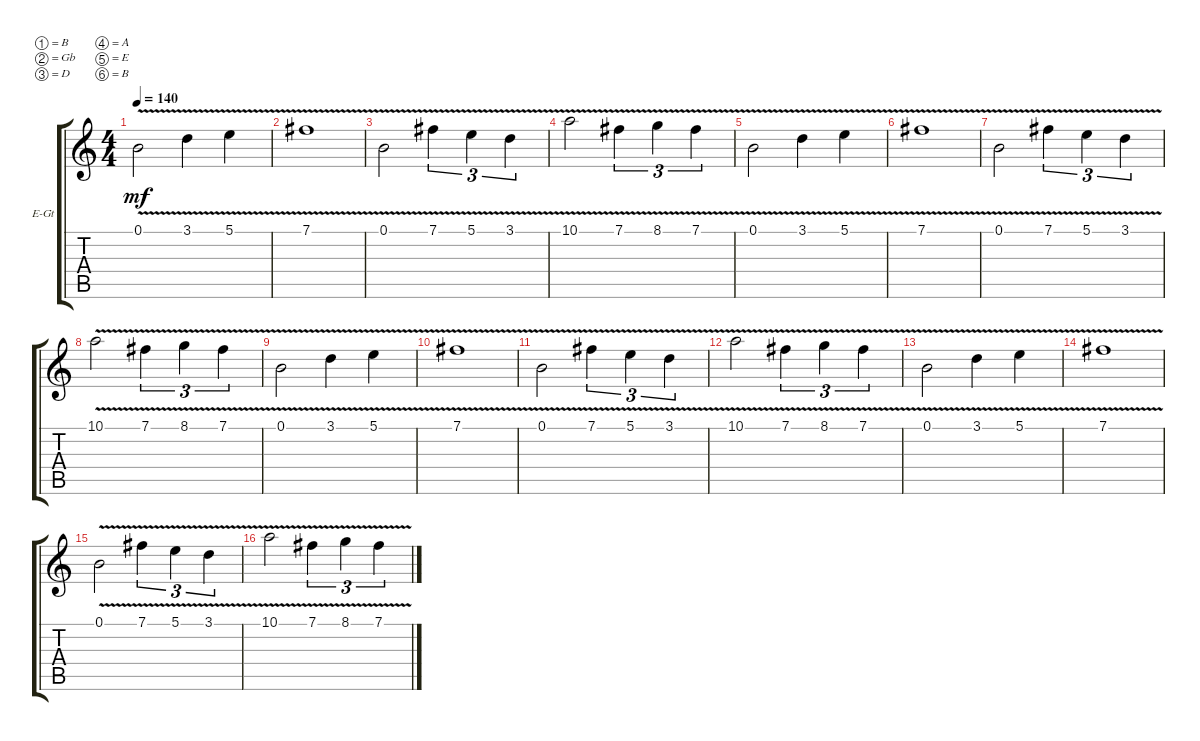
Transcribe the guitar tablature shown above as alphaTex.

\bracketExtendMode groupsimilarinstruments
\firstSystemTrackNameOrientation horizontal
\otherSystemsTrackNameOrientation horizontal
\track ("Electric Guitar" "E-Gt") {instrument distortionguitar}
\staff {score tabs}
\tuning (B3 Gb3 D3 A2 E2 B1)
\ts (4 4)
\tempo 140
\clef g2
\ks c
0.1{v}.2{dy mf instrument distortionguitar} 3.1{v}.4 5.1{v}.4 |
7.1{v}.1 |
0.1{v}.2 7.1{v}.4{tu (3 2)} 5.1{v}.4{tu (3 2)} 3.1{v}.4{tu (3 2)} |
10.1{v}.2 7.1{v}.4{tu (3 2)} 8.1{v}.4{tu (3 2)} 7.1{v}.4{tu (3 2)} |
0.1{v}.2 3.1{v}.4 5.1{v}.4 |
7.1{v}.1 |
0.1{v}.2 7.1{v}.4{tu (3 2)} 5.1{v}.4{tu (3 2)} 3.1{v}.4{tu (3 2)} |
10.1{v}.2 7.1{v}.4{tu (3 2)} 8.1{v}.4{tu (3 2)} 7.1{v}.4{tu (3 2)} |
0.1{v}.2 3.1{v}.4 5.1{v}.4 |
7.1{v}.1 |
0.1{v}.2 7.1{v}.4{tu (3 2)} 5.1{v}.4{tu (3 2)} 3.1{v}.4{tu (3 2)} |
10.1{v}.2 7.1{v}.4{tu (3 2)} 8.1{v}.4{tu (3 2)} 7.1{v}.4{tu (3 2)} |
0.1{v}.2 3.1{v}.4 5.1{v}.4 |
7.1{v}.1 |
0.1{v}.2 7.1{v}.4{tu (3 2)} 5.1{v}.4{tu (3 2)} 3.1{v}.4{tu (3 2)} |
10.1{v}.2 7.1{v}.4{tu (3 2)} 8.1{v}.4{tu (3 2)} 7.1{v}.4{tu (3 2)}
